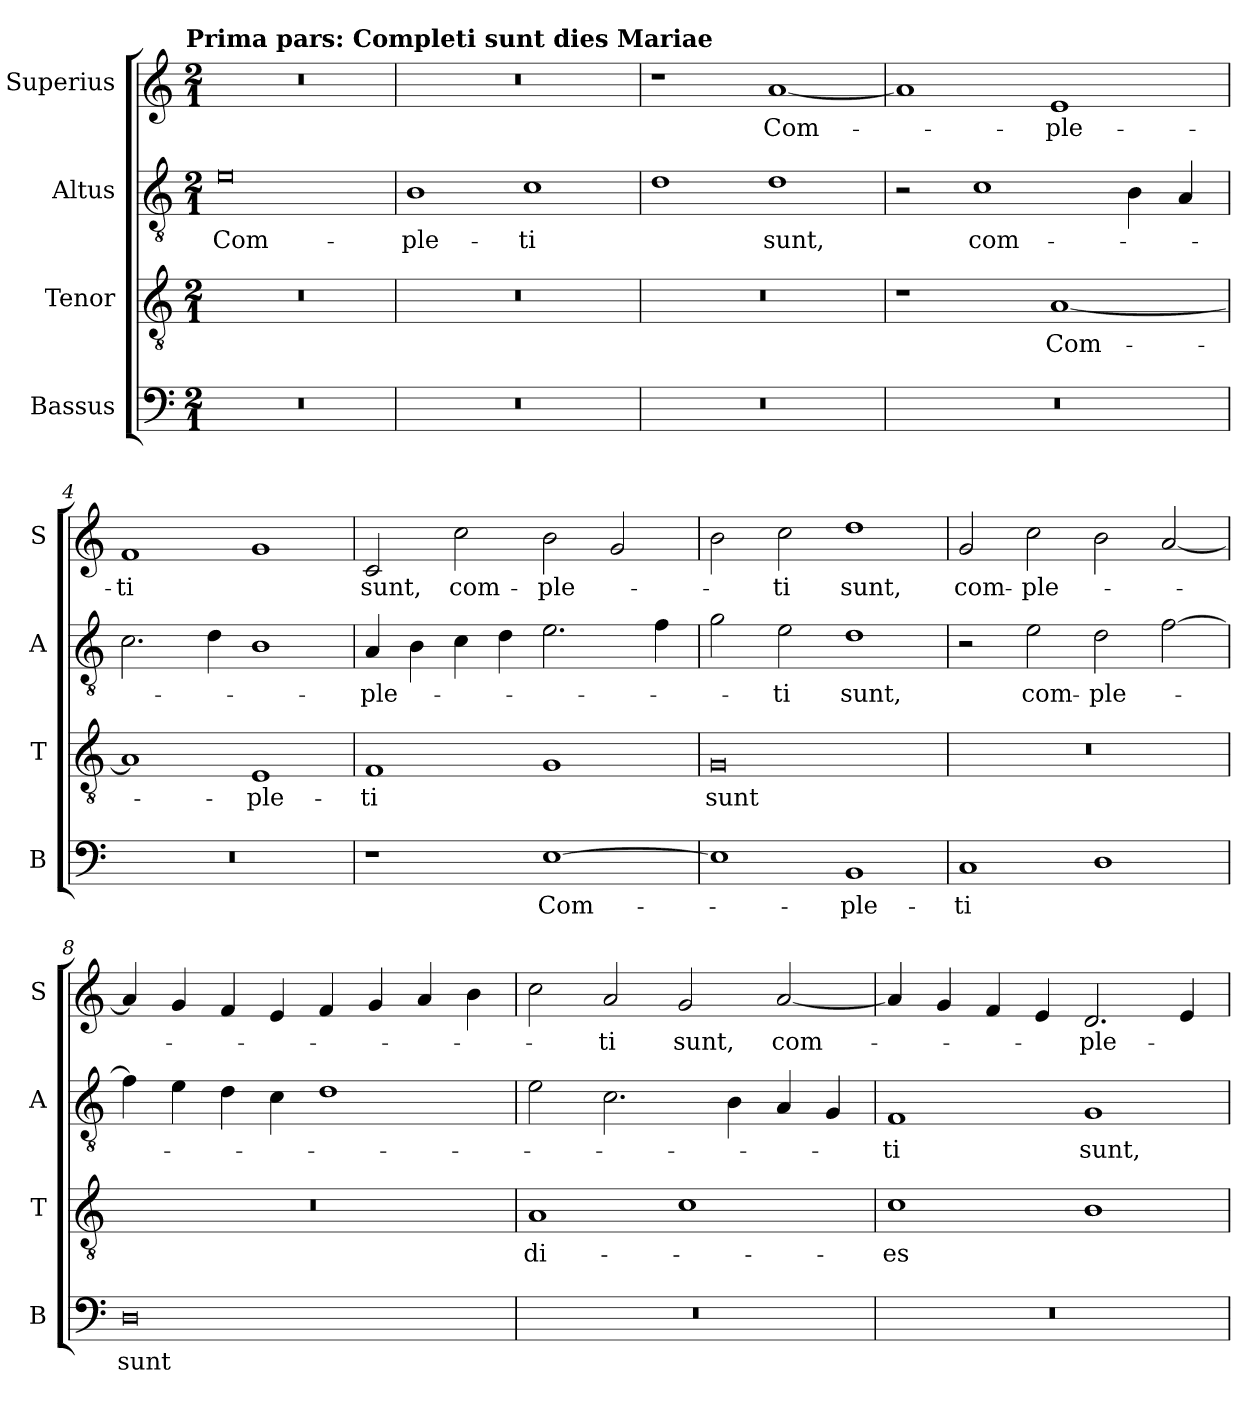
**kern	**text	**kern	**text	**kern	**text	**kern	**text
*part4	*part4	*part3	*part3	*part2	*part2	*part1	*part1
*staff4	*staff4	*staff3	*staff3	*staff2	*staff2	*staff1	*staff1
*I"Bassus	*	*I"Tenor	*	*I"Altus	*	*I"Superius	*
*I'B	*	*I'T	*	*I'A	*	*I'S	*
*clefF4	*	*clefGv2	*	*clefGv2	*	*clefG2	*
*k[]	*	*k[]	*	*k[]	*	*k[]	*
!!LO:TX:omd:t=Prima pars&colon; Completi sunt dies Mariae
*M2/1	*	*M2/1	*	*M2/1	*	*M2/1	*
=	=	=	=	=	=	=	=
0r	.	0r	.	0e	Com-	0r	.
=1	=1	=1	=1	=1	=1	=1	=1
0r	.	0r	.	1B	-ple-	0r	.
.	.	.	.	1c	-ti	.	.
=2	=2	=2	=2	=2	=2	=2	=2
0r	.	0r	.	1d	.	1r	.
.	.	.	.	1d	sunt,	[1a	Com-
=3	=3	=3	=3	=3	=3	=3	=3
0r	.	1r	.	2r	.	1a]	.
.	.	.	.	1c	com-	.	.
.	.	[1A	Com-	.	.	1e	-ple-
.	.	.	.	4B	.	.	.
.	.	.	.	4A	.	.	.
=4	=4	=4	=4	=4	=4	=4	=4
0r	.	1A]	.	2.c	.	1f	-ti
.	.	.	.	4d	.	.	.
.	.	1E	-ple-	1B	.	1g	.
=5	=5	=5	=5	=5	=5	=5	=5
1r	.	1F	-ti	4A	-ple-	2c	sunt,
.	.	.	.	4B	.	.	.
.	.	.	.	4c	.	2cc	com-
.	.	.	.	4d	.	.	.
[1E	Com-	1G	.	2.e	.	2b	-ple-
.	.	.	.	.	.	2g	.
.	.	.	.	4f	.	.	.
=6	=6	=6	=6	=6	=6	=6	=6
1E]	.	0G	sunt	2g	.	2b	.
.	.	.	.	2e	-ti	2cc	-ti
1BB	-ple-	.	.	1d	sunt,	1dd	sunt,
=7	=7	=7	=7	=7	=7	=7	=7
1C	-ti	0r	.	2r	.	2g	com-
.	.	.	.	2e	com-	2cc	-ple-
1D	.	.	.	2d	-ple-	2b	.
.	.	.	.	[2f	.	[2a	.
=8	=8	=8	=8	=8	=8	=8	=8
0D	sunt	0r	.	4f]	.	4a]	.
.	.	.	.	4e	.	4g	.
.	.	.	.	4d	.	4f	.
.	.	.	.	4c	.	4e	.
.	.	.	.	1d	.	4f	.
.	.	.	.	.	.	4g	.
.	.	.	.	.	.	4a	.
.	.	.	.	.	.	4b	.
=9	=9	=9	=9	=9	=9	=9	=9
0r	.	1A	di-	2e	.	2cc	.
.	.	.	.	2.c	.	2a	-ti
.	.	1c	.	.	.	2g	sunt,
.	.	.	.	4B	.	.	.
.	.	.	.	4A	.	[2a	com-
.	.	.	.	4G	.	.	.
=10	=10	=10	=10	=10	=10	=10	=10
0r	.	1c	-es	1F	-ti	4a]	.
.	.	.	.	.	.	4g	.
.	.	.	.	.	.	4f	.
.	.	.	.	.	.	4e	.
.	.	1B	.	1G	sunt,	2.d	-ple-
.	.	.	.	.	.	4e	.
=	=	=	=	=	=	=	=
*-	*-	*-	*-	*-	*-	*-	*-
